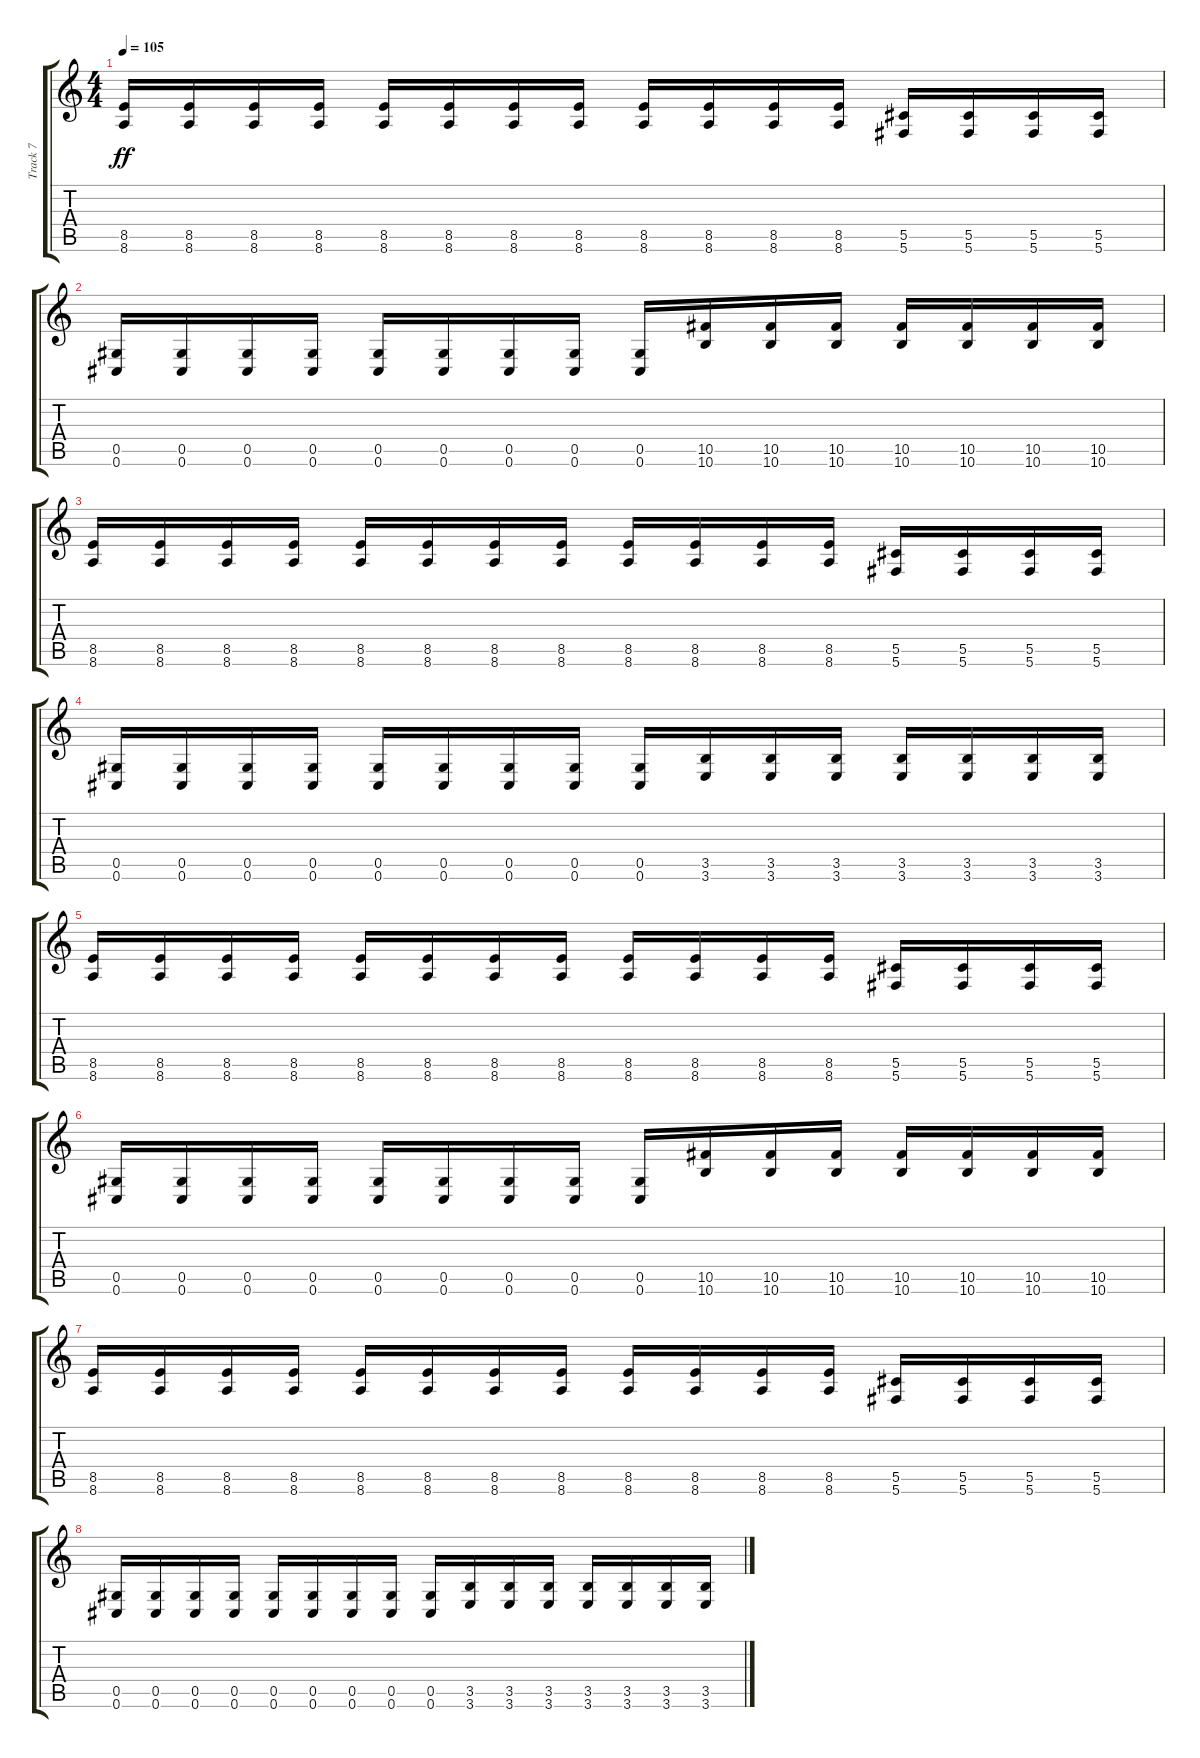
\track ("Track 7" "Track 7") {instrument distortionguitar}
\staff {score tabs}
\tuning (Eb4 Bb3 Gb3 Db3 Ab2 Db2) {hide}
\ts (4 4)
\tempo 105
\clef g2
\ks c
(8.5 8.6).16{dy ff} (8.5 8.6).16 (8.5 8.6).16 (8.5 8.6).16 (8.5 8.6).16 (8.5 8.6).16 (8.5 8.6).16 (8.5 8.6).16 (8.5 8.6).16 (8.5 8.6).16 (8.5 8.6).16 (8.5 8.6).16 (5.5 5.6).16 (5.5 5.6).16 (5.5 5.6).16 (5.5 5.6).16 |
(0.5 0.6).16 (0.5 0.6).16 (0.5 0.6).16 (0.5 0.6).16 (0.5 0.6).16 (0.5 0.6).16 (0.5 0.6).16 (0.5 0.6).16 (0.5 0.6).16 (10.5 10.6).16 (10.5 10.6).16 (10.5 10.6).16 (10.5 10.6).16 (10.5 10.6).16 (10.5 10.6).16 (10.5 10.6).16 |
(8.5 8.6).16 (8.5 8.6).16 (8.5 8.6).16 (8.5 8.6).16 (8.5 8.6).16 (8.5 8.6).16 (8.5 8.6).16 (8.5 8.6).16 (8.5 8.6).16 (8.5 8.6).16 (8.5 8.6).16 (8.5 8.6).16 (5.5 5.6).16 (5.5 5.6).16 (5.5 5.6).16 (5.5 5.6).16 |
(0.5 0.6).16 (0.5 0.6).16 (0.5 0.6).16 (0.5 0.6).16 (0.5 0.6).16 (0.5 0.6).16 (0.5 0.6).16 (0.5 0.6).16 (0.5 0.6).16 (3.5 3.6).16 (3.5 3.6).16 (3.5 3.6).16 (3.5 3.6).16 (3.5 3.6).16 (3.5 3.6).16 (3.5 3.6).16 |
(8.5 8.6).16 (8.5 8.6).16 (8.5 8.6).16 (8.5 8.6).16 (8.5 8.6).16 (8.5 8.6).16 (8.5 8.6).16 (8.5 8.6).16 (8.5 8.6).16 (8.5 8.6).16 (8.5 8.6).16 (8.5 8.6).16 (5.5 5.6).16 (5.5 5.6).16 (5.5 5.6).16 (5.5 5.6).16 |
(0.5 0.6).16 (0.5 0.6).16 (0.5 0.6).16 (0.5 0.6).16 (0.5 0.6).16 (0.5 0.6).16 (0.5 0.6).16 (0.5 0.6).16 (0.5 0.6).16 (10.5 10.6).16 (10.5 10.6).16 (10.5 10.6).16 (10.5 10.6).16 (10.5 10.6).16 (10.5 10.6).16 (10.5 10.6).16 |
(8.5 8.6).16 (8.5 8.6).16 (8.5 8.6).16 (8.5 8.6).16 (8.5 8.6).16 (8.5 8.6).16 (8.5 8.6).16 (8.5 8.6).16 (8.5 8.6).16 (8.5 8.6).16 (8.5 8.6).16 (8.5 8.6).16 (5.5 5.6).16 (5.5 5.6).16 (5.5 5.6).16 (5.5 5.6).16 |
(0.5 0.6).16 (0.5 0.6).16 (0.5 0.6).16 (0.5 0.6).16 (0.5 0.6).16 (0.5 0.6).16 (0.5 0.6).16 (0.5 0.6).16 (0.5 0.6).16 (3.5 3.6).16 (3.5 3.6).16 (3.5 3.6).16 (3.5 3.6).16 (3.5 3.6).16 (3.5 3.6).16 (3.5 3.6).16
